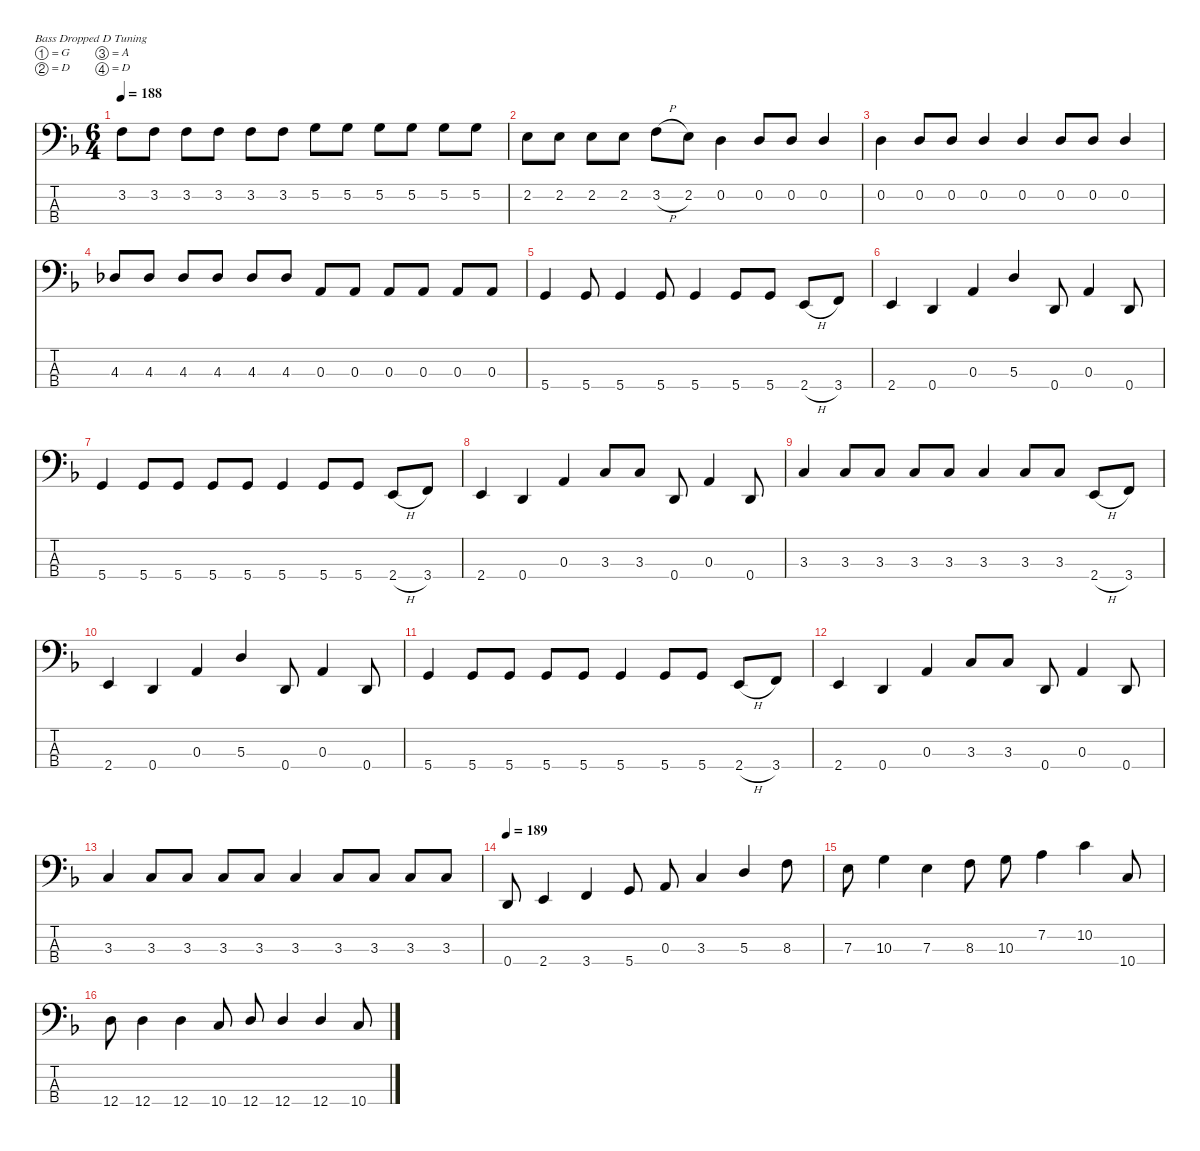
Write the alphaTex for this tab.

\defaultSystemsLayout 4
\hideDynamics
\bracketExtendMode nobrackets
\singleTrackTrackNamePolicy hidden
\multiTrackTrackNamePolicy hidden
\firstSystemTrackNameMode fullname
\firstSystemTrackNameOrientation horizontal
\otherSystemsTrackNameOrientation horizontal
\track ("Martin Mendez" "el.bs.") {defaultSystemsLayout 4 instrument electricbassfinger}
\staff {score tabs}
\tuning (G2 D2 A1 D1)
\ts (6 4)
\tempo 188
\clef f4
\ks dminor
3.2{acc forcenatural}.8{dy f beam Down} 3.2{acc forcenatural}.8{beam Down} 3.2{acc forcenatural}.8{beam Down} 3.2{acc forcenatural}.8{beam Down} 3.2{acc forcenatural}.8{beam Down} 3.2{acc forcenatural}.8{beam Down} 5.2{acc forcenatural}.8{beam Down} 5.2{acc forcenatural}.8{beam Down} 5.2{acc forcenatural}.8{beam Down} 5.2{acc forcenatural}.8{beam Down} 5.2{acc forcenatural}.8{beam Down} 5.2{acc forcenatural}.8{beam Down} |
2.2{acc forcenatural}.8{beam Down} 2.2{acc forcenatural}.8{beam Down} 2.2{acc forcenatural}.8{beam Down} 2.2{acc forcenatural}.8{beam Down} 3.2{h acc forcenatural}.8{beam Down} 2.2{acc forcenatural}.8{beam Down} 0.2{acc forcenatural}.4{beam Down} 0.2{acc forcenatural}.8{beam Up} 0.2{acc forcenatural}.8{beam Up} 0.2{acc forcenatural}.4{beam Up} |
0.2{acc forcenatural}.4{beam Down} 0.2{acc forcenatural}.8{beam Up} 0.2{acc forcenatural}.8{beam Up} 0.2{acc forcenatural}.4{beam Up} 0.2{acc forcenatural}.4{beam Up} 0.2{acc forcenatural}.8{beam Up} 0.2{acc forcenatural}.8{beam Up} 0.2{acc forcenatural}.4{beam Up} |
4.3{acc b}.8{beam Up} 4.3{acc b}.8{beam Up} 4.3{acc b}.8{beam Up} 4.3{acc b}.8{beam Up} 4.3{acc b}.8{beam Up} 4.3{acc b}.8{beam Up} 0.3{acc forcenatural}.8{beam Up} 0.3{acc forcenatural}.8{beam Up} 0.3{acc forcenatural}.8{beam Up} 0.3{acc forcenatural}.8{beam Up} 0.3{acc forcenatural}.8{beam Up} 0.3{acc forcenatural}.8{beam Up} |
5.4{acc forcenatural}.4{beam Up} 5.4{acc forcenatural}.8{beam Up} 5.4{acc forcenatural}.4{beam Up} 5.4{acc forcenatural}.8{beam Up} 5.4{acc forcenatural}.4{beam Up} 5.4{acc forcenatural}.8{beam Up} 5.4{acc forcenatural}.8{beam Up} 2.4{h acc forcenatural}.8{beam Up} 3.4{acc forcenatural}.8{beam Up} |
2.4{acc forcenatural}.4{beam Up} 0.4{acc forcenatural}.4{beam Up} 0.3{acc forcenatural}.4{beam Up} 5.3{acc forcenatural}.4{beam Up} 0.4{acc forcenatural}.8{beam Up} 0.3{acc forcenatural}.4{beam Up} 0.4{acc forcenatural}.8{beam Up} |
5.4{acc forcenatural}.4{beam Up} 5.4{acc forcenatural}.8{beam Up} 5.4{acc forcenatural}.8{beam Up} 5.4{acc forcenatural}.8{beam Up} 5.4{acc forcenatural}.8{beam Up} 5.4{acc forcenatural}.4{beam Up} 5.4{acc forcenatural}.8{beam Up} 5.4{acc forcenatural}.8{beam Up} 2.4{h acc forcenatural}.8{beam Up} 3.4{acc forcenatural}.8{beam Up} |
2.4{acc forcenatural}.4{beam Up} 0.4{acc forcenatural}.4{beam Up} 0.3{acc forcenatural}.4{beam Up} 3.3{acc forcenatural}.8{beam Up} 3.3{acc forcenatural}.8{beam Up} 0.4{acc forcenatural}.8{beam Up} 0.3{acc forcenatural}.4{beam Up} 0.4{acc forcenatural}.8{beam Up} |
3.3{acc forcenatural}.4{beam Up} 3.3{acc forcenatural}.8{beam Up} 3.3{acc forcenatural}.8{beam Up} 3.3{acc forcenatural}.8{beam Up} 3.3{acc forcenatural}.8{beam Up} 3.3{acc forcenatural}.4{beam Up} 3.3{acc forcenatural}.8{beam Up} 3.3{acc forcenatural}.8{beam Up} 2.4{h acc forcenatural}.8{beam Up} 3.4{acc forcenatural}.8{beam Up} |
2.4{acc forcenatural}.4{beam Up} 0.4{acc forcenatural}.4{beam Up} 0.3{acc forcenatural}.4{beam Up} 5.3{acc forcenatural}.4{beam Up} 0.4{acc forcenatural}.8{beam Up} 0.3{acc forcenatural}.4{beam Up} 0.4{acc forcenatural}.8{beam Up} |
5.4{acc forcenatural}.4{beam Up} 5.4{acc forcenatural}.8{beam Up} 5.4{acc forcenatural}.8{beam Up} 5.4{acc forcenatural}.8{beam Up} 5.4{acc forcenatural}.8{beam Up} 5.4{acc forcenatural}.4{beam Up} 5.4{acc forcenatural}.8{beam Up} 5.4{acc forcenatural}.8{beam Up} 2.4{h acc forcenatural}.8{beam Up} 3.4{acc forcenatural}.8{beam Up} |
2.4{acc forcenatural}.4{beam Up} 0.4{acc forcenatural}.4{beam Up} 0.3{acc forcenatural}.4{beam Up} 3.3{acc forcenatural}.8{beam Up} 3.3{acc forcenatural}.8{beam Up} 0.4{acc forcenatural}.8{beam Up} 0.3{acc forcenatural}.4{beam Up} 0.4{acc forcenatural}.8{beam Up} |
3.3{acc forcenatural}.4{beam Up} 3.3{acc forcenatural}.8{beam Up} 3.3{acc forcenatural}.8{beam Up} 3.3{acc forcenatural}.8{beam Up} 3.3{acc forcenatural}.8{beam Up} 3.3{acc forcenatural}.4{beam Up} 3.3{acc forcenatural}.8{beam Up} 3.3{acc forcenatural}.8{beam Up} 3.3{acc forcenatural}.8{beam Up} 3.3{acc forcenatural}.8{beam Up} |
\tempo 189
0.4{acc forcenatural}.8{beam Up} 2.4{acc forcenatural}.4{beam Up} 3.4{acc forcenatural}.4{beam Up} 5.4{acc forcenatural}.8{beam Up} 0.3{acc forcenatural}.8{beam Up} 3.3{acc forcenatural}.4{beam Up} 5.3{acc forcenatural}.4{beam Up} 8.3{acc forcenatural}.8{beam Down} |
7.3{acc forcenatural}.8{beam Down} 10.3{acc forcenatural}.4{beam Down} 7.3{acc forcenatural}.4{beam Down} 8.3{acc forcenatural}.8{beam Down} 10.3{acc forcenatural}.8{beam Down} 7.2{acc forcenatural}.4{beam Down} 10.2{acc forcenatural}.4{beam Down} 10.4{acc forcenatural}.8{beam Up} |
12.4{acc forcenatural}.8{beam Down} 12.4{acc forcenatural}.4{beam Down} 12.4{acc forcenatural}.4{beam Down} 10.4{acc forcenatural}.8{beam Up} 12.4{acc forcenatural}.8{beam Up} 12.4{acc forcenatural}.4{beam Up} 12.4{acc forcenatural}.4{beam Up} 10.4{acc forcenatural}.8{beam Up}
